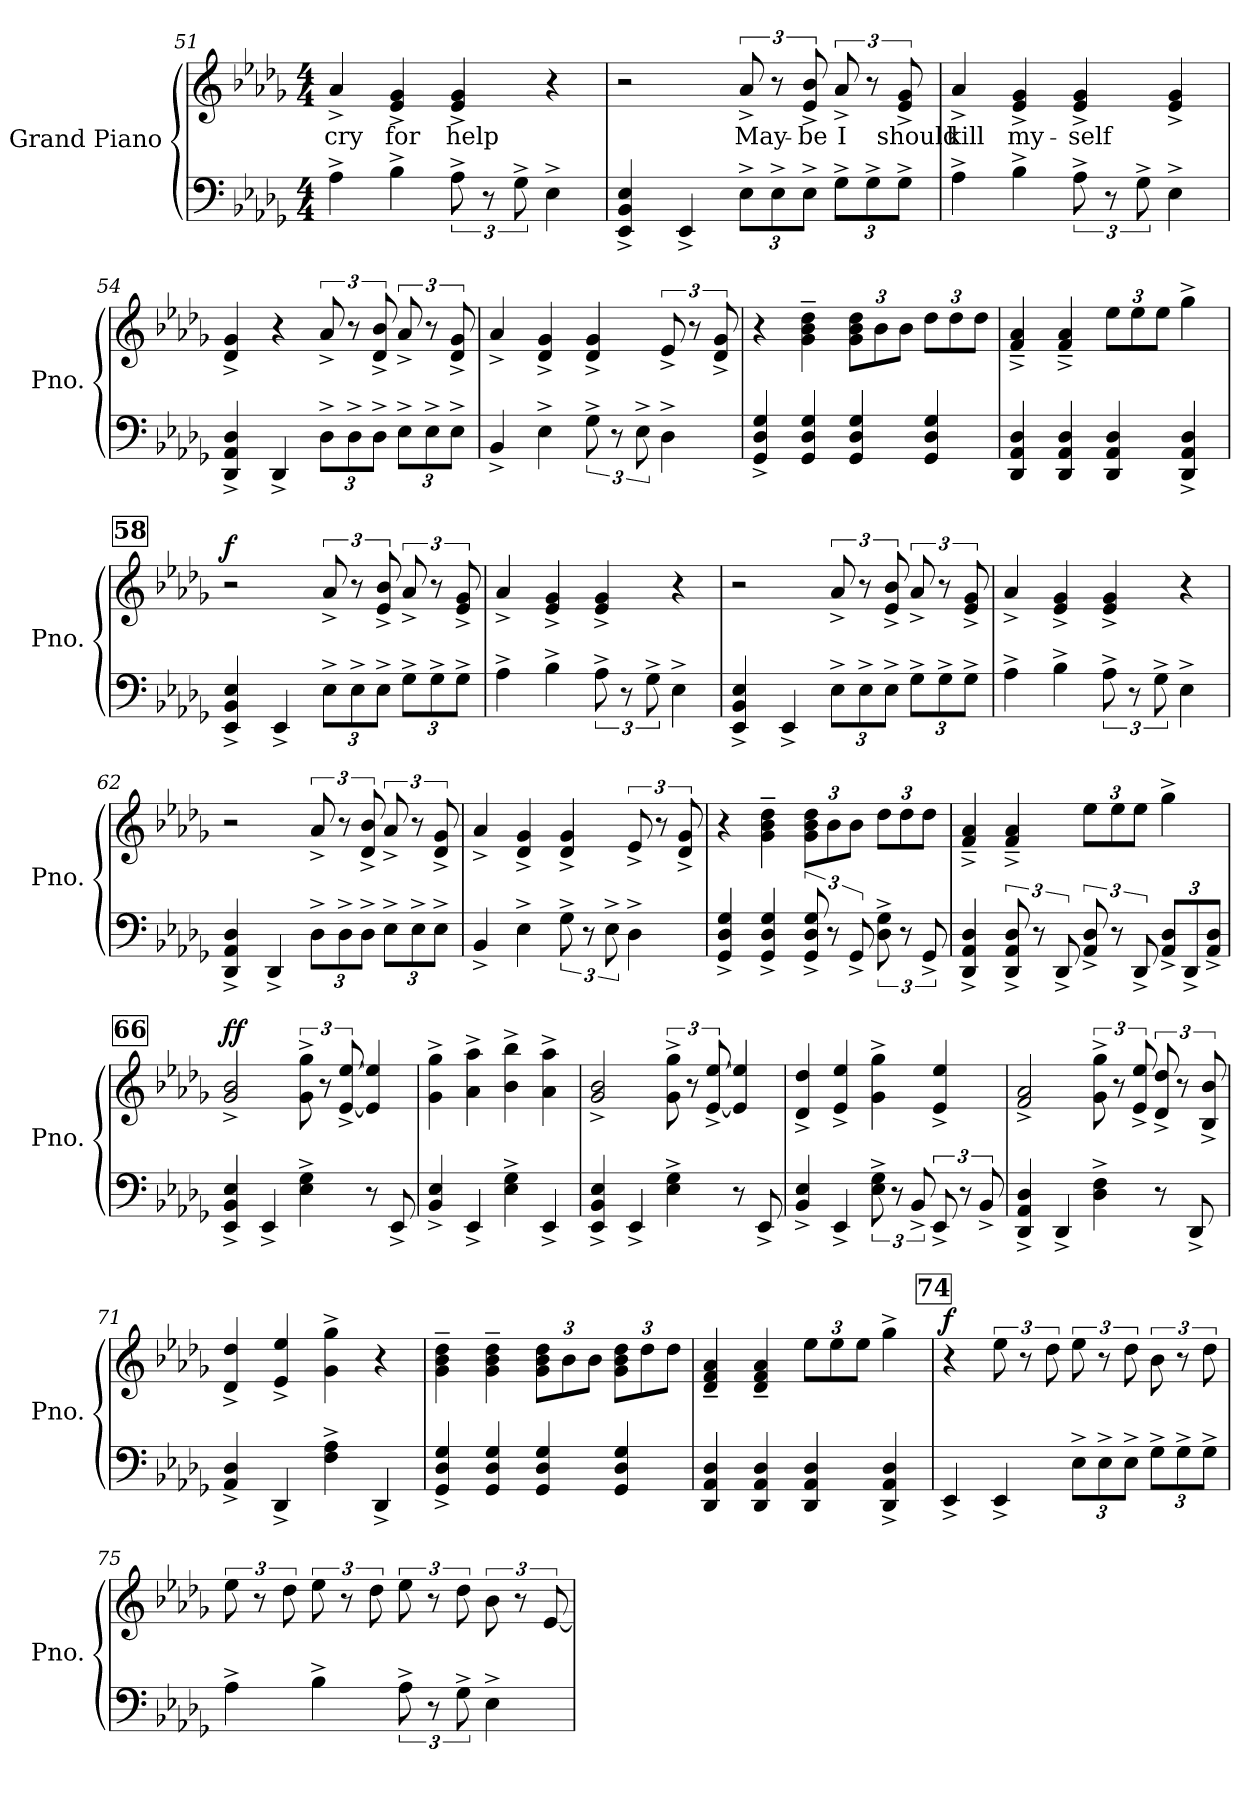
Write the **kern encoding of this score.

**kern	**kern	**text	**dynam
*part1	*part1	*part1	*part1
*staff2	*staff1	*staff1	*staff1/2
*I"Grand Piano	*	*	*
*I'Pno.	*	*	*
*clefF4	*clefG2	*	*
*k[b-e-a-d-g-]	*k[b-e-a-d-g-]	*	*
*M4/4	*M4/4	*	*
=51	=51	=51	=51
!	!	!LO:LY:b	!
4A-^\	4a-^/	cry	.
!	!	!LO:LY:b	!
4B-^\	4e-/^ 4g-/^	for	.
!	!	!LO:LY:b	!
12A-^\	4e-/^ 4g-/^	help	.
12r	.	.	.
12G-^\	.	.	.
4E-^\	4r	.	.
=52	=52	=52	=52
4EE-/^ 4BB-/^ 4E-/^	2r	.	.
4EE-^/	.	.	.
*Xbrackettup	*	*	*
!	!	!LO:LY:b	!
12E-^\L	12a-^/	May-	.
12E-^\	12r	.	.
!	!	!LO:LY:b	!
12E-^\J	12e-/^ 12b-/^	-be	.
!	!	!LO:LY:b	!
12G-^\L	12a-^/	I	.
12G-^\	12r	.	.
!	!	!LO:LY:b	!
12G-^\J	12e-/^ 12g-/^	should	.
!!LO:LB:g=z
=53	=53	=53	=53
!	!	!LO:LY:b	!
4A-^\	4a-^/	kill	.
!	!	!LO:LY:b	!
4B-^\	4e-/^ 4g-/^	my-	.
*brackettup	*	*	*
!	!	!LO:LY:b	!
12A-^\	4e-/^ 4g-/^	-self	.
12r	.	.	.
12G-^\	.	.	.
4E-^\	4e-/^ 4g-/^	.	.
=54	=54	=54	=54
4DD-/^ 4AA-/^ 4D-/^	4d-/^ 4g-/^	.	.
4DD-^/	4r	.	.
*Xbrackettup	*	*	*
12D-^\L	12a-^/	.	.
12D-^\	12r	.	.
12D-^\J	12d-/^ 12b-/^	.	.
12E-^\L	12a-^/	.	.
12E-^\	12r	.	.
12E-^\J	12d-/^ 12g-/^	.	.
=55	=55	=55	=55
4BB-^/	4a-^/	.	.
4E-^\	4d-/^ 4g-/^	.	.
*brackettup	*	*	*
12G-^\	4d-/^ 4g-/^	.	.
12r	.	.	.
12E-^\	.	.	.
4D-^\	12e-^/	.	.
.	12r	.	.
.	12d-/^ 12g-/^	.	.
=56	=56	=56	=56
4GG-/^ 4D-/^ 4G-/^	4r	.	.
4GG-/ 4D-/ 4G-/	4g-\~ 4b-\~ 4dd-\~	.	.
*	*Xbrackettup	*	*
4GG-/ 4D-/ 4G-/	12g-\ 12b-\ 12dd-\L	.	.
.	12b-\	.	.
.	12b-\J	.	.
4GG-/ 4D-/ 4G-/	12dd-\L	.	.
.	12dd-\	.	.
.	12dd-\J	.	.
=57	=57	=57	=57
4DD-/ 4AA-/ 4D-/	4f/~^ 4a-/~^	.	.
4DD-/ 4AA-/ 4D-/	4f/~^ 4a-/~^	.	.
4DD-/ 4AA-/ 4D-/	12ee-\L	.	.
.	12ee-\	.	.
.	12ee-\J	.	.
4DD-/^ 4AA-/^ 4D-/^	4gg-^\	.	.
!!LO:LB:g=z
!!LO:REH:place=s1:a:B:fs=14:t=58
=58	=58	=58	=58
!	!	!	!LO:DY:b=2
4EE-/^ 4BB-/^ 4E-/^	2r	.	f
4EE-^/	.	.	.
*Xbrackettup	*brackettup	*	*
12E-^\L	12a-^/	.	.
12E-^\	12r	.	.
12E-^\J	12e-/^ 12b-/^	.	.
12G-^\L	12a-^/	.	.
12G-^\	12r	.	.
12G-^\J	12e-/^ 12g-/^	.	.
=59	=59	=59	=59
4A-^\	4a-^/	.	.
4B-^\	4e-/^ 4g-/^	.	.
*brackettup	*	*	*
12A-^\	4e-/^ 4g-/^	.	.
12r	.	.	.
12G-^\	.	.	.
4E-^\	4r	.	.
=60	=60	=60	=60
4EE-/^ 4BB-/^ 4E-/^	2r	.	.
4EE-^/	.	.	.
*Xbrackettup	*	*	*
12E-^\L	12a-^/	.	.
12E-^\	12r	.	.
12E-^\J	12e-/^ 12b-/^	.	.
12G-^\L	12a-^/	.	.
12G-^\	12r	.	.
12G-^\J	12e-/^ 12g-/^	.	.
=61	=61	=61	=61
4A-^\	4a-^/	.	.
4B-^\	4e-/^ 4g-/^	.	.
*brackettup	*	*	*
12A-^\	4e-/^ 4g-/^	.	.
12r	.	.	.
12G-^\	.	.	.
4E-^\	4r	.	.
!!LO:LB:g=z
=62	=62	=62	=62
4DD-/^ 4AA-/^ 4D-/^	2r	.	.
4DD-^/	.	.	.
*Xbrackettup	*	*	*
12D-^\L	12a-^/	.	.
12D-^\	12r	.	.
12D-^\J	12d-/^ 12b-/^	.	.
12E-^\L	12a-^/	.	.
12E-^\	12r	.	.
12E-^\J	12d-/^ 12g-/^	.	.
=63	=63	=63	=63
4BB-^/	4a-^/	.	.
4E-^\	4d-/^ 4g-/^	.	.
*brackettup	*	*	*
12G-^\	4d-/^ 4g-/^	.	.
12r	.	.	.
12E-^\	.	.	.
4D-^\	12e-^/	.	.
.	12r	.	.
.	12d-/^ 12g-/^	.	.
=64	=64	=64	=64
4GG-/^ 4D-/^ 4G-/^	4r	.	.
4GG-/^ 4D-/^ 4G-/^	4g-\~ 4b-\~ 4dd-\~	.	.
*	*Xbrackettup	*	*
12GG-/^ 12D-/^ 12G-/^	12g-\ 12b-\ 12dd-\L	.	.
12r	12b-\	.	.
12GG-^/	12b-\J	.	.
12D-\^ 12G-\^	12dd-\L	.	.
12r	12dd-\	.	.
12GG-^/	12dd-\J	.	.
=65	=65	=65	=65
4DD-/^ 4AA-/^ 4D-/^	4f/~^ 4a-/~^	.	.
12DD-/^ 12AA-/^ 12D-/^	4f/~^ 4a-/~^	.	.
12r	.	.	.
12DD-^/	.	.	.
12AA-/^ 12D-/^	12ee-\L	.	.
12r	12ee-\	.	.
12DD-^/	12ee-\J	.	.
*Xbrackettup	*	*	*
12AA-/^ 12D-/^L	4gg-^\	.	.
12DD-^/	.	.	.
12AA-/^ 12D-/^J	.	.	.
!!LO:LB:g=z
!!LO:REH:place=s1:a:B:fs=14:t=66
=66	=66	=66	=66
!	!	!	!LO:DY:b=2
4EE-/^ 4BB-/^ 4E-/^	2g-/^ 2b-/^	.	ff
4EE-^/	.	.	.
*	*brackettup	*	*
4E-\^ 4G-\^	12g-\^ 12gg-\^	.	.
.	12r	.	.
.	[12e-/^ [12ee-/^	.	.
8r	4e-/] 4ee-/]	.	.
8EE-^/	.	.	.
=67	=67	=67	=67
4BB-/^ 4E-/^	4g-\^ 4gg-\^	.	.
4EE-^/	4a-\^ 4aa-\^	.	.
4E-\^ 4G-\^	4b-\^ 4bb-\^	.	.
4EE-^/	4a-\^ 4aa-\^	.	.
=68	=68	=68	=68
4EE-/^ 4BB-/^ 4E-/^	2g-/^ 2b-/^	.	.
4EE-^/	.	.	.
4E-\^ 4G-\^	12g-\^ 12gg-\^	.	.
.	12r	.	.
.	[12e-/^ [12ee-/^	.	.
8r	4e-/] 4ee-/]	.	.
8EE-^/	.	.	.
=69	=69	=69	=69
4BB-/^ 4E-/^	4d-/^ 4dd-/^	.	.
4EE-^/	4e-/^ 4ee-/^	.	.
*brackettup	*	*	*
12E-\^ 12G-\^	4g-\^ 4gg-\^	.	.
12r	.	.	.
12BB-^/	.	.	.
12EE-^/	4e-/^ 4ee-/^	.	.
12r	.	.	.
12BB-^/	.	.	.
=70	=70	=70	=70
4DD-/^ 4AA-/^ 4D-/^	2f/^ 2a-/^	.	.
4DD-^/	.	.	.
4D-\^ 4F\^	12g-\^ 12gg-\^	.	.
.	12r	.	.
.	12e-/^ 12ee-/^	.	.
8r	12d-/^ 12dd-/^	.	.
.	12r	.	.
8DD-^/	.	.	.
.	12B-/^ 12b-/^	.	.
!!LO:PB:g=z
=71	=71	=71	=71
4AA-/^ 4D-/^	4d-/^ 4dd-/^	.	.
4DD-^/	4e-/^ 4ee-/^	.	.
4F\^ 4A-\^	4g-\^ 4gg-\^	.	.
4DD-^/	4r	.	.
=72	=72	=72	=72
4GG-/^ 4D-/^ 4G-/^	4g-\~ 4b-\~ 4dd-\~	.	.
4GG-/ 4D-/ 4G-/	4g-\~ 4b-\~ 4dd-\~	.	.
*	*Xbrackettup	*	*
4GG-/ 4D-/ 4G-/	12g-\ 12b-\ 12dd-\L	.	.
.	12b-\	.	.
.	12b-\J	.	.
4GG-/ 4D-/ 4G-/	12g-\ 12b-\ 12dd-\L	.	.
.	12dd-\	.	.
.	12dd-\J	.	.
=73	=73	=73	=73
4DD-/ 4AA-/ 4D-/	4d-/~ 4f/~ 4a-/~	.	.
4DD-/ 4AA-/ 4D-/	4d-/~ 4f/~ 4a-/~	.	.
4DD-/ 4AA-/ 4D-/	12ee-\L	.	.
.	12ee-\	.	.
.	12ee-\J	.	.
4DD-/^ 4AA-/^ 4D-/^	4gg-^\	.	.
!!LO:REH:place=s1:a:B:fs=14:t=74
=74	=74	=74	=74
!	!	!	!LO:DY:b=2
4EE-^/	4r	.	f
*	*brackettup	*	*
4EE-^/	12ee-\	.	.
.	12r	.	.
.	12dd-\	.	.
*Xbrackettup	*	*	*
12E-^\L	12ee-\	.	.
12E-^\	12r	.	.
12E-^\J	12dd-\	.	.
12G-^\L	12b-\	.	.
12G-^\	12r	.	.
12G-^\J	12dd-\	.	.
=75	=75	=75	=75
4A-^\	12ee-\	.	.
.	12r	.	.
.	12dd-\	.	.
4B-^\	12ee-\	.	.
.	12r	.	.
.	12dd-\	.	.
*brackettup	*	*	*
12A-^\	12ee-\	.	.
12r	12r	.	.
12G-^\	12dd-\	.	.
4E-^\	12b-\	.	.
.	12r	.	.
.	[12e-/	.	.
=	=	=	=
*-	*-	*-	*-
